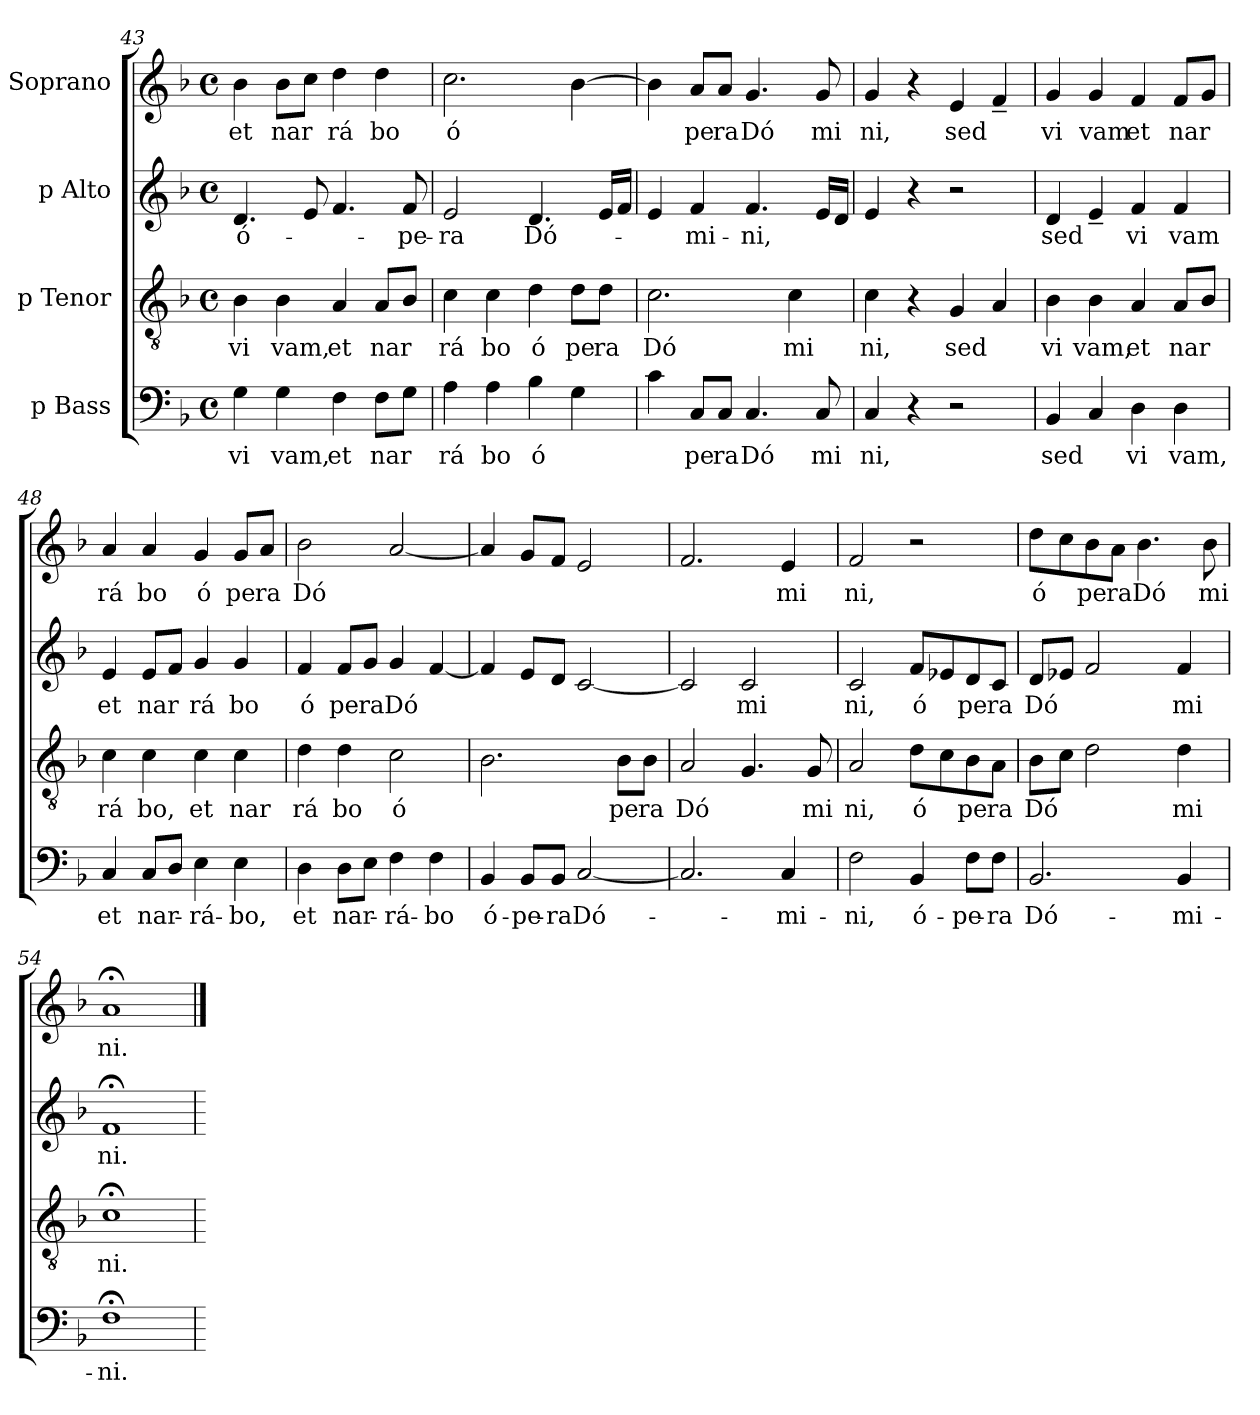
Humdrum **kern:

**kern	**text	**kern	**text	**kern	**text	**kern	**text
*part4	*part4	*part3	*part3	*part2	*part2	*part1	*part1
*staff4	*staff4	*staff3	*staff3	*staff2	*staff2	*staff1	*staff1
*I"p Bass	*	*I"p Tenor	*	*I"p Alto	*	*I"Soprano	*
*clefF4	*	*clefGv2	*	*clefG2	*	*clefG2	*
*k[b-]	*	*k[b-]	*	*k[b-]	*	*k[b-]	*
*F:	*	*F:	*	*F:	*	*F:	*
*M4/4	*	*M4/4	*	*M4/4	*	*M4/4	*
*met(c)	*	*met(c)	*	*met(c)	*	*met(c)	*
=43	=43	=43	=43	=43	=43	=43	=43
!	!LO:LY:b:cj	!	!LO:LY:b:cj	!	!LO:LY:b:cj	!	!LO:LY:b:cj
4G\	vi	4B-\	vi	4.d/	ó-	4b-\	et
!	!LO:LY:b:cj	!	!LO:LY:b:cj	!	!	!	!LO:LY:b
4G\	vam,	4B-\	vam,	.	.	8b-\L	nar
.	.	.	.	8e/	.	8cc\J	.
!	!LO:LY:b:cj	!	!LO:LY:b:cj	!	!	!	!LO:LY:b:cj
4F\	et	4A/	et	4.f/	.	4dd\	rá
!	!LO:LY:b	!	!LO:LY:b	!	!	!	!LO:LY:b:cj
8F\L	nar	8A/L	nar	.	.	4dd\	bo
!	!	!	!	!	!LO:LY:b:cj	!	!
8G\J	.	8B-/J	.	8f/	-pe-	.	.
=44	=44	=44	=44	=44	=44	=44	=44
!	!LO:LY:b:cj	!	!LO:LY:b:cj	!	!LO:LY:b:cj	!	!LO:LY:b:cj
4A\	rá	4c\	rá	2e/	-ra	2.cc\	ó
!	!LO:LY:b:cj	!	!LO:LY:b:cj	!	!	!	!
4A\	bo	4c\	bo	.	.	.	.
!	!LO:LY:b:cj	!	!LO:LY:b:cj	!	!LO:LY:b:cj	!	!
4B-\	ó	4d\	ó	4.d/	Dó-	.	.
!	!	!	!LO:LY:b:cj	!	!	!	!
4G\	.	8d\L	pe	.	.	[>4b-\	.
!	!	!	!LO:LY:b:cj	!	!	!	!
.	.	8d\J	ra	16e/L	.	.	.
.	.	.	.	16f/J	.	.	.
=45	=45	=45	=45	=45	=45	=45	=45
!	!	!	!LO:LY:b:cj	!	!	!	!
4c\	.	2.c\	Dó	4e/	.	4b-\]	.
!	!LO:LY:b:cj	!	!	!	!LO:LY:b:cj	!	!LO:LY:b:cj
8C/L	pe	.	.	4f/	-mi-	8a/L	pe
!	!LO:LY:b:cj	!	!	!	!	!	!LO:LY:b:cj
8C/J	ra	.	.	.	.	8a/J	ra
!	!LO:LY:b:cj	!	!	!	!LO:LY:b:cj	!	!LO:LY:b:cj
4.C/	Dó	.	.	4.f/	-ni,	4.g/	Dó
!	!	!	!LO:LY:b:cj	!	!	!	!
.	.	4c\	mi	.	.	.	.
!	!LO:LY:b:cj	!	!	!	!	!	!LO:LY:b:cj
8C/	mi	.	.	16e/L	.	8g/	mi
.	.	.	.	16d/J	.	.	.
=46	=46	=46	=46	=46	=46	=46	=46
!	!LO:LY:b:cj	!	!LO:LY:b:cj	!	!	!	!LO:LY:b:cj
4C/	ni,	4c\	ni,	4e/	.	4g/	ni,
4r	.	4r	.	4r	.	4r	.
!	!	!	!LO:LY:b	!	!	!	!LO:LY:b
2r	.	4G/	sed	2r	.	4e/	sed
.	.	4A/	.	.	.	4f~</	.
=47	=47	=47	=47	=47	=47	=47	=47
!	!LO:LY:b	!	!LO:LY:b:cj	!	!LO:LY:b	!	!LO:LY:b:cj
4BB-/	sed	4B-\	vi	4d/	sed	4g/	vi
!	!	!	!LO:LY:b:cj	!	!	!	!LO:LY:b:cj
4C/	.	4B-\	vam,	4e~</	.	4g/	vam
!	!LO:LY:b:cj	!	!LO:LY:b:cj	!	!LO:LY:b:cj	!	!LO:LY:b:cj
4D\	vi	4A/	et	4f/	vi	4f/	et
!	!LO:LY:b:cj	!	!LO:LY:b	!	!LO:LY:b:cj	!	!LO:LY:b
4D\	vam,	8A/L	nar	4f/	vam	8f/L	nar
.	.	8B-/J	.	.	.	8g/J	.
!!LO:LB:g=z
=48	=48	=48	=48	=48	=48	=48	=48
!	!LO:LY:b:cj	!	!LO:LY:b:cj	!	!LO:LY:b:cj	!	!LO:LY:b:cj
4C/	et	4c\	rá	4e/	et	4a/	rá
!	!LO:LY:b	!	!LO:LY:b:cj	!	!LO:LY:b	!	!LO:LY:b:cj
8C/L	nar-	4c\	bo,	8e/L	nar	4a/	bo
8D/J	.	.	.	8f/J	.	.	.
!	!LO:LY:b:cj	!	!LO:LY:b:cj	!	!LO:LY:b:cj	!	!LO:LY:b:cj
4E\	-rá-	4c\	et	4g/	rá	4g/	ó
!	!LO:LY:b:cj	!	!LO:LY:b:cj	!	!LO:LY:b:cj	!	!LO:LY:b:cj
4E\	-bo,	4c\	nar	4g/	bo	8g/L	pe
!	!	!	!	!	!	!	!LO:LY:b:cj
.	.	.	.	.	.	8a/J	ra
=49	=49	=49	=49	=49	=49	=49	=49
!	!LO:LY:b:cj	!	!LO:LY:b:cj	!	!LO:LY:b:cj	!	!LO:LY:b:cj
4D\	et	4d\	rá	4f/	ó	2b-\	Dó
!	!LO:LY:b	!	!LO:LY:b:cj	!	!LO:LY:b:cj	!	!
8D\L	nar-	4d\	bo	8f/L	pe	.	.
!	!	!	!	!	!LO:LY:b:cj	!	!
8E\J	.	.	.	8g/J	ra	.	.
!	!LO:LY:b:cj	!	!LO:LY:b:cj	!	!LO:LY:b:cj	!	!
4F\	-rá-	2c\	ó	4g/	Dó	[<2a/	.
!	!LO:LY:b:cj	!	!	!	!	!	!
4F\	-bo	.	.	[<4f/	.	.	.
=50	=50	=50	=50	=50	=50	=50	=50
!	!LO:LY:b:cj	!	!	!	!	!	!
4BB-/	ó-	2.B-\	.	4f/]	.	4a/]	.
!	!LO:LY:b:cj	!	!	!	!	!	!
8BB-/L	-pe-	.	.	8e/L	.	8g/L	.
!	!LO:LY:b:cj	!	!	!	!	!	!
8BB-/J	-ra	.	.	8d/J	.	8f/J	.
!	!LO:LY:b:cj	!	!	!	!	!	!
[<2C/	Dó-	.	.	[<2c/	.	2e/	.
!	!	!	!LO:LY:b:cj	!	!	!	!
.	.	8B-\L	pe	.	.	.	.
!	!	!	!LO:LY:b:cj	!	!	!	!
.	.	8B-\J	ra	.	.	.	.
=51	=51	=51	=51	=51	=51	=51	=51
!	!	!	!LO:LY:b:cj	!	!	!	!
2.C/]	.	2A/	Dó	2c/]	.	2.f/	.
!	!	!	!	!	!LO:LY:b:cj	!	!
.	.	4.G/	.	2c/	mi	.	.
!	!LO:LY:b:cj	!	!	!	!	!	!LO:LY:b:cj
4C/	-mi-	.	.	.	.	4e/	mi
!	!	!	!LO:LY:b:cj	!	!	!	!
.	.	8G/	mi	.	.	.	.
=52	=52	=52	=52	=52	=52	=52	=52
!	!LO:LY:b:cj	!	!LO:LY:b:cj	!	!LO:LY:b:cj	!	!LO:LY:b:cj
2F\	-ni,	2A/	ni,	2c/	ni,	2f/	ni,
!	!LO:LY:b:cj	!	!LO:LY:b:cj	!	!LO:LY:b:cj	!	!
4BB-/	ó-	8d\L	ó	8f/L	ó	2r	.
.	.	8c\	.	8e-X/	.	.	.
!	!LO:LY:b:cj	!	!LO:LY:b:cj	!	!LO:LY:b:cj	!	!
8F\L	-pe-	8B-\	pe	8d/	pe	.	.
!	!LO:LY:b:cj	!	!LO:LY:b:cj	!	!LO:LY:b:cj	!	!
8F\J	-ra	8A\J	ra	8c/J	ra	.	.
=53	=53	=53	=53	=53	=53	=53	=53
!	!LO:LY:b:cj	!	!LO:LY:b:cj	!	!LO:LY:b:cj	!	!LO:LY:b:cj
2.BB-/	Dó-	8B-\L	Dó	8d/L	Dó	8dd\L	ó
.	.	8c\J	.	8e-X/J	.	8cc\	.
!	!	!	!	!	!	!	!LO:LY:b:cj
.	.	2d\	.	2f/	.	8b-\	pe
!	!	!	!	!	!	!	!LO:LY:b:cj
.	.	.	.	.	.	8a\J	ra
!	!	!	!	!	!	!	!LO:LY:b:cj
.	.	.	.	.	.	4.b-\	Dó
!	!LO:LY:b:cj	!	!LO:LY:b:cj	!	!LO:LY:b:cj	!	!
4BB-/	-mi-	4d\	mi	4f/	mi	.	.
!	!	!	!	!	!	!	!LO:LY:b:cj
.	.	.	.	.	.	8b-\	mi
=54	=54	=54	=54	=54	=54	=54	=54
!	!LO:LY:b:cj	!	!LO:LY:b:cj	!	!LO:LY:b:cj	!	!LO:LY:b:cj
1F;<	-ni.	1c;<	ni.	1f;<	ni.	1a;<	ni.
=	==	=	==	=	==	==	==
*-	*-	*-	*-	*-	*-	*-	*-
